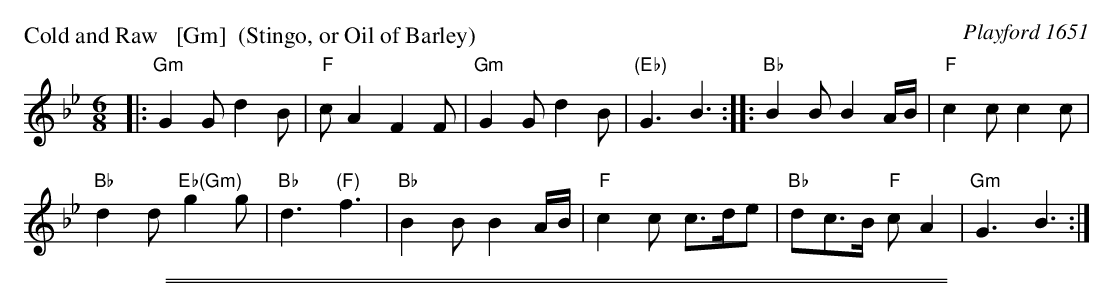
X:1
P: Cold and Raw   [Gm]  (Stingo, or Oil of Barley)
O: Playford 1651
M: 6/8
L: 1/8
K: Gm
|:\
"Gm"G2G d2B | "F"cA2 F2F |\
"Gm"G2G d2B | "(Eb)"G3 B3 ::\
"Bb"B2B B2A/2B/2 | "F"c2c c2c |
"Bb"d2d "Eb(Gm)"g2g | "Bb"d3 "(F)"f3 |\
"Bb"B2B B2A/2B/2 | "F"c2c c>de |\
"Bb"dc>B "F"cA2 | "Gm"G3 B3 :|
